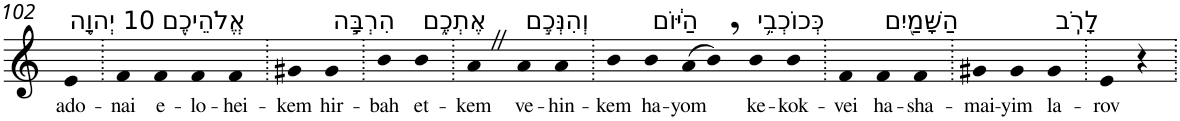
**kern	**text
*part1	*part1
*staff1	*staff1
*I"Piano	*
*I'Pno	*
!!LO:PB:g=z
*clefG2	*
*k[]	*
=102	=102
!LO:TX:a:t=10 יְהוָ֥ה	!
!	!LO:LY:b
4e	ado-
=103.	=103.
!	!LO:LY:b
4f	-nai
!LO:TX:a:t=אֱלֹהֵיכֶ֖ם	!
!	!LO:LY:b
4f	e-
!	!LO:LY:b
4f	-lo-
!	!LO:LY:b
4f	-hei-
=104.	=104.
!	!LO:LY:b
4g#X	-kem
!LO:TX:a:t=הִרְבָּ֣ה	!
!	!LO:LY:b
4g#	hir-
=105.	=105.
!	!LO:LY:b
4b	-bah
!LO:TX:a:t=אֶתְכֶ֑ם	!
!	!LO:LY:b
4b	et-
=106.	=106.
!	!LO:LY:b
4aZ	-kem
!LO:TX:a:t=וְהִנְּכֶ֣ם	!
!	!LO:LY:b
4a	ve-
!	!LO:LY:b
4a	-hin-
=107.	=107.
!	!LO:LY:b
4b	-kem
!LO:TX:a:t=הַיּ֔וֹם	!
!	!LO:LY:b
4b	ha-
!	!LO:LY:b
(8a	-yom
8b,)	.
!LO:TX:a:t=כְּכוֹכְבֵ֥י	!
!	!LO:LY:b
4b	ke-
!	!LO:LY:b
4b	-kok-
=108.	=108.
!	!LO:LY:b
4f	-vei
!LO:TX:a:t=הַשָּׁמַ֖יִם	!
!	!LO:LY:b
4f	ha-
!	!LO:LY:b
4f	-sha-
=109.	=109.
!	!LO:LY:b
4g#X	-mai-
!	!LO:LY:b
4g#	-yim
!LO:TX:a:t=לָרֹֽב	!
!	!LO:LY:b
4g#	la-
=110.	=110.
!	!LO:LY:b
4e	-rov
4r	.
=.	=.
*-	*-
